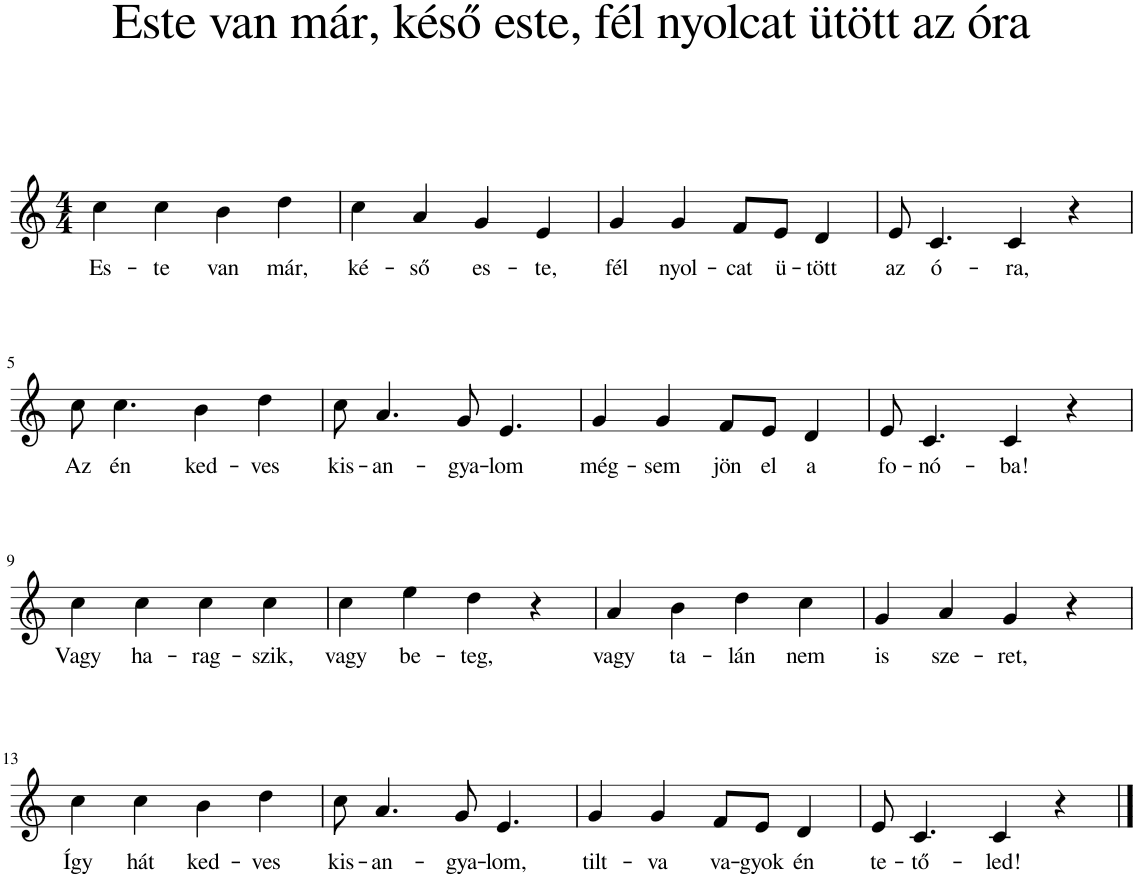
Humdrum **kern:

**kern	**text
*part1	*part1
*staff1	*staff1
*I"Piano	*
*I'Pno	*
*clefG2	*
*k[]	*
*M4/4	*
=1	=1
!	!LO:LY:b
4cc\	Es-
!	!LO:LY:b
4cc\	-te
!	!LO:LY:b
4b\	van
!	!LO:LY:b
4dd\	már,
=2	=2
!	!LO:LY:b
4cc\	ké-
!	!LO:LY:b
4a/	-ső
!	!LO:LY:b
4g/	es-
!	!LO:LY:b
4e/	-te,
=3	=3
!	!LO:LY:b
4g/	fél
!	!LO:LY:b
4g/	nyol-
!	!LO:LY:b
8f/L	-cat
!	!LO:LY:b
8e/J	ü-
!	!LO:LY:b
4d/	-tött
=4	=4
!	!LO:LY:b
8e/	az
!	!LO:LY:b
4.c/	ó-
!	!LO:LY:b
4c/	-ra,
4r	.
!!LO:LB:g=z
=5	=5
!	!LO:LY:b
8cc\	Az
!	!LO:LY:b
4.cc\	én
!	!LO:LY:b
4b\	ked-
!	!LO:LY:b
4dd\	-ves
=6	=6
!	!LO:LY:b
8cc\	kis-
!	!LO:LY:b
4.a/	-an-
!	!LO:LY:b
8g/	-gya-
!	!LO:LY:b
4.e/	-lom
=7	=7
!	!LO:LY:b
4g/	még-
!	!LO:LY:b
4g/	-sem
!	!LO:LY:b
8f/L	jön
!	!LO:LY:b
8e/J	el
!	!LO:LY:b
4d/	a
=8	=8
!	!LO:LY:b
8e/	fo-
!	!LO:LY:b
4.c/	-nó-
!	!LO:LY:b
4c/	-ba!
4r	.
!!LO:LB:g=z
=9	=9
!	!LO:LY:b
4cc\	Vagy
!	!LO:LY:b
4cc\	ha-
!	!LO:LY:b
4cc\	-rag-
!	!LO:LY:b
4cc\	-szik,
=10	=10
!	!LO:LY:b
4cc\	vagy
!	!LO:LY:b
4ee\	be-
!	!LO:LY:b
4dd\	-teg,
4r	.
=11	=11
!	!LO:LY:b
4a/	vagy
!	!LO:LY:b
4b\	ta-
!	!LO:LY:b
4dd\	-lán
!	!LO:LY:b
4cc\	nem
=12	=12
!	!LO:LY:b
4g/	is
!	!LO:LY:b
4a/	sze-
!	!LO:LY:b
4g/	-ret,
4r	.
!!LO:LB:g=z
=13	=13
!	!LO:LY:b
4cc\	Így
!	!LO:LY:b
4cc\	hát
!	!LO:LY:b
4b\	ked-
!	!LO:LY:b
4dd\	-ves
=14	=14
!	!LO:LY:b
8cc\	kis-
!	!LO:LY:b
4.a/	-an-
!	!LO:LY:b
8g/	-gya-
!	!LO:LY:b
4.e/	-lom,
=15	=15
!	!LO:LY:b
4g/	tilt-
!	!LO:LY:b
4g/	-va
!	!LO:LY:b
8f/L	va-
!	!LO:LY:b
8e/J	-gyok
!	!LO:LY:b
4d/	én
=16	=16
!	!LO:LY:b
8e/	te-
!	!LO:LY:b
4.c/	-tő-
!	!LO:LY:b
4c/	-led!
4r	.
==	==
*-	*-
